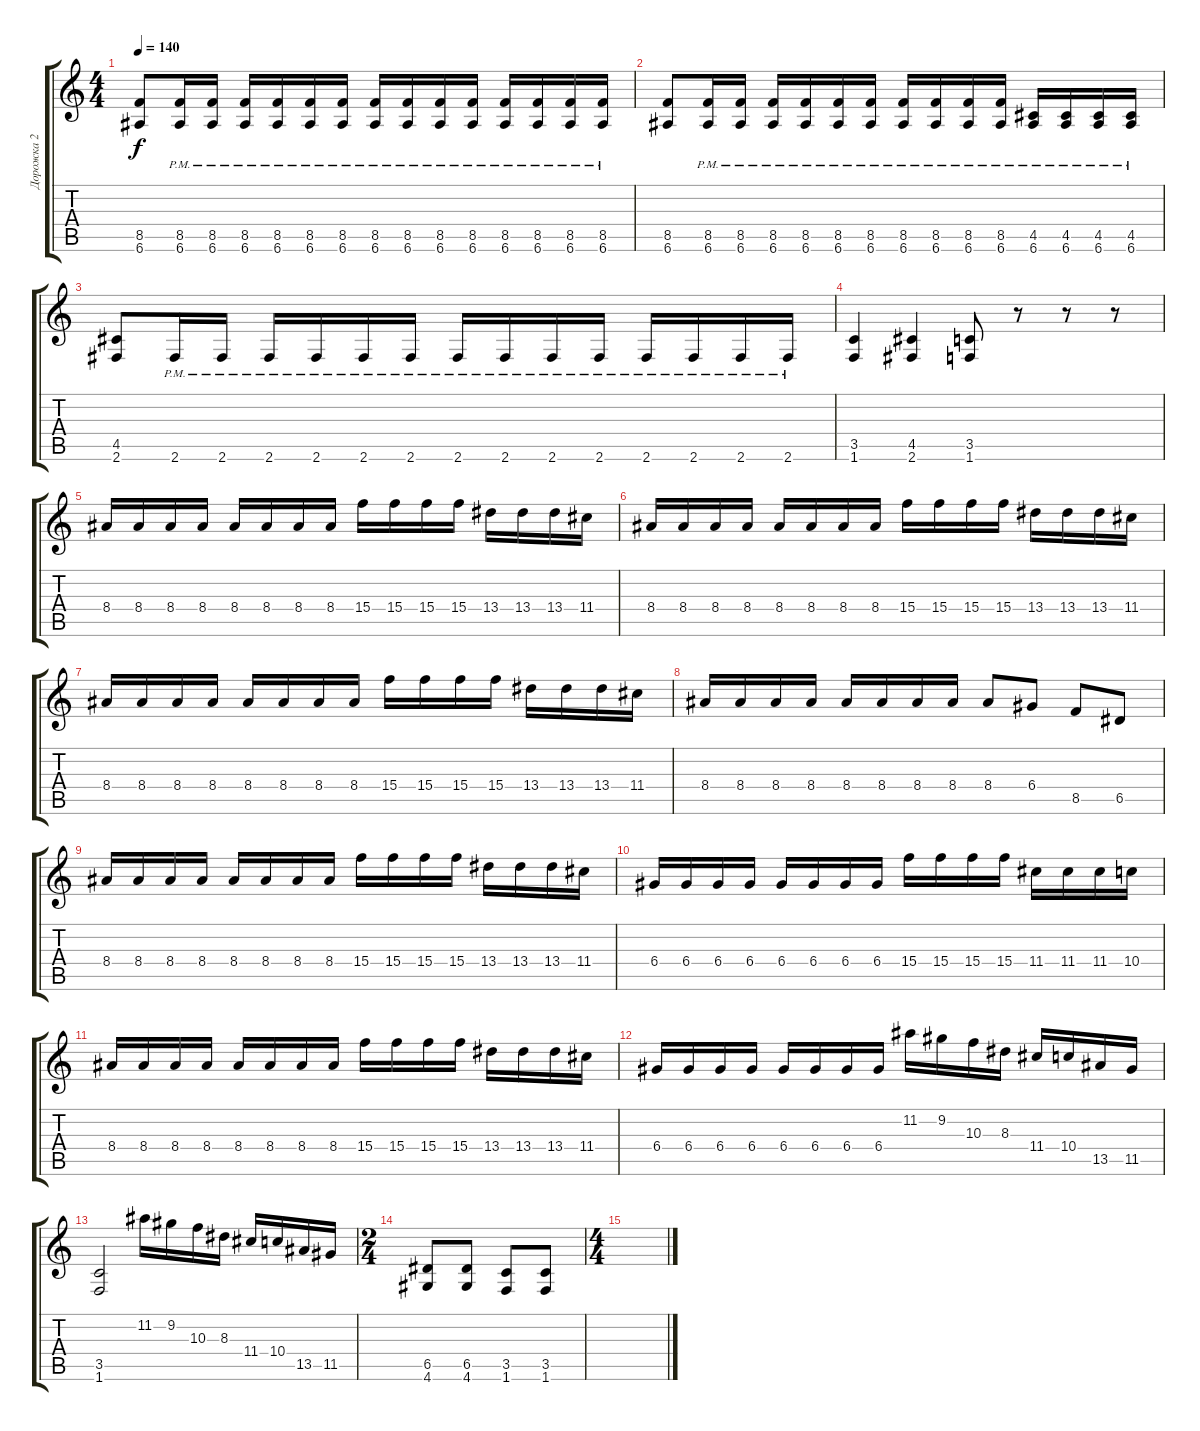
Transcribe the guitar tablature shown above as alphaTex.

\track ("Дорожка 2" "Дорожка 2") {instrument distortionguitar}
\staff {score tabs}
\tuning (E4 B3 G3 D3 A2 E2) {hide}
\ts (4 4)
\tempo 140
\clef g2
\ks c
(8.5 6.6).8{dy f} (8.5{pm} 6.6{pm}).16 (8.5{pm} 6.6{pm}).16 (8.5{pm} 6.6{pm}).16 (8.5{pm} 6.6{pm}).16 (8.5{pm} 6.6{pm}).16 (8.5{pm} 6.6{pm}).16 (8.5{pm} 6.6{pm}).16 (8.5{pm} 6.6{pm}).16 (8.5{pm} 6.6{pm}).16 (8.5{pm} 6.6{pm}).16 (8.5{pm} 6.6{pm}).16 (8.5{pm} 6.6{pm}).16 (8.5{pm} 6.6{pm}).16 (8.5{pm} 6.6{pm}).16 |
(8.5 6.6).8 (8.5{pm} 6.6{pm}).16 (8.5{pm} 6.6{pm}).16 (8.5{pm} 6.6{pm}).16 (8.5{pm} 6.6{pm}).16 (8.5{pm} 6.6{pm}).16 (8.5{pm} 6.6{pm}).16 (8.5{pm} 6.6{pm}).16 (8.5{pm} 6.6{pm}).16 (8.5{pm} 6.6{pm}).16 (8.5{pm} 6.6{pm}).16 (4.5{pm} 6.6{pm}).16 (4.5{pm} 6.6{pm}).16 (4.5{pm} 6.6{pm}).16 (4.5{pm} 6.6{pm}).16 |
(4.5 2.6).8 2.6{pm}.16 2.6{pm}.16 2.6{pm}.16 2.6{pm}.16 2.6{pm}.16 2.6{pm}.16 2.6{pm}.16 2.6{pm}.16 2.6{pm}.16 2.6{pm}.16 2.6{pm}.16 2.6{pm}.16 2.6{pm}.16 2.6{pm}.16 |
(3.5 1.6).4 (4.5 2.6).4 (3.5 1.6).8 r.8 r.8 r.8 |
8.4.16 8.4.16 8.4.16 8.4.16 8.4.16 8.4.16 8.4.16 8.4.16 15.4.16 15.4.16 15.4.16 15.4.16 13.4.16 13.4.16 13.4.16 11.4.16 |
8.4.16 8.4.16 8.4.16 8.4.16 8.4.16 8.4.16 8.4.16 8.4.16 15.4.16 15.4.16 15.4.16 15.4.16 13.4.16 13.4.16 13.4.16 11.4.16 |
8.4.16 8.4.16 8.4.16 8.4.16 8.4.16 8.4.16 8.4.16 8.4.16 15.4.16 15.4.16 15.4.16 15.4.16 13.4.16 13.4.16 13.4.16 11.4.16 |
8.4.16 8.4.16 8.4.16 8.4.16 8.4.16 8.4.16 8.4.16 8.4.16 8.4.8 6.4.8 8.5.8 6.5.8 |
8.4.16 8.4.16 8.4.16 8.4.16 8.4.16 8.4.16 8.4.16 8.4.16 15.4.16 15.4.16 15.4.16 15.4.16 13.4.16 13.4.16 13.4.16 11.4.16 |
6.4.16 6.4.16 6.4.16 6.4.16 6.4.16 6.4.16 6.4.16 6.4.16 15.4.16 15.4.16 15.4.16 15.4.16 11.4.16 11.4.16 11.4.16 10.4.16 |
8.4.16 8.4.16 8.4.16 8.4.16 8.4.16 8.4.16 8.4.16 8.4.16 15.4.16 15.4.16 15.4.16 15.4.16 13.4.16 13.4.16 13.4.16 11.4.16 |
6.4.16 6.4.16 6.4.16 6.4.16 6.4.16 6.4.16 6.4.16 6.4.16 11.2.16 9.2.16 10.3.16 8.3.16 11.4.16 10.4.16 13.5.16 11.5.16 |
(3.5 1.6).2 11.2.16 9.2.16 10.3.16 8.3.16 11.4.16 10.4.16 13.5.16 11.5.16 |
\ts (2 4)
(6.5 4.6).8 (6.5 4.6).8 (3.5 1.6).8 (3.5 1.6).8 |
\ts (4 4)
